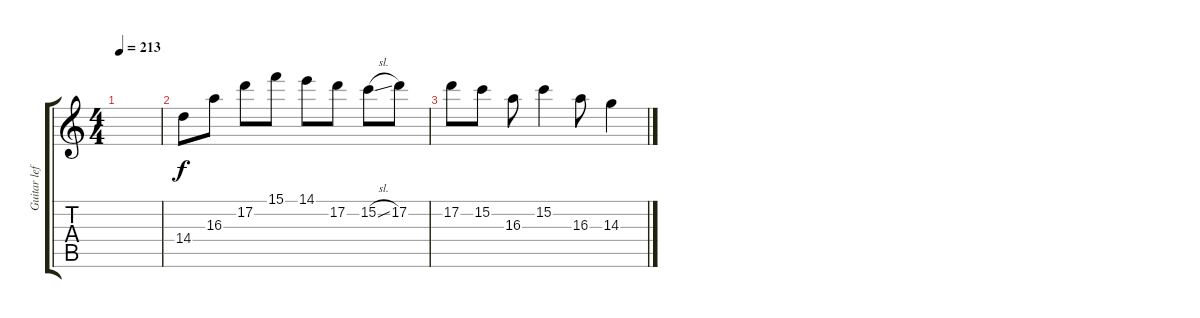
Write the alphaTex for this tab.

\track ("Guitar left(chorus)" "Guitar lef") {instrument distortionguitar}
\staff {score tabs}
\tuning (D4 A3 F3 C3 G2 D2) {hide}
\ts (4 4)
\tempo 213
\clef g2
\ks c
|
14.4.8 16.3.8 17.2.8 15.1.8 14.1.8 17.2.8 15.2{sl}.8 17.2.8 |
17.2.8 15.2.8 16.3.8 15.2.4 16.3.8 14.3.4
